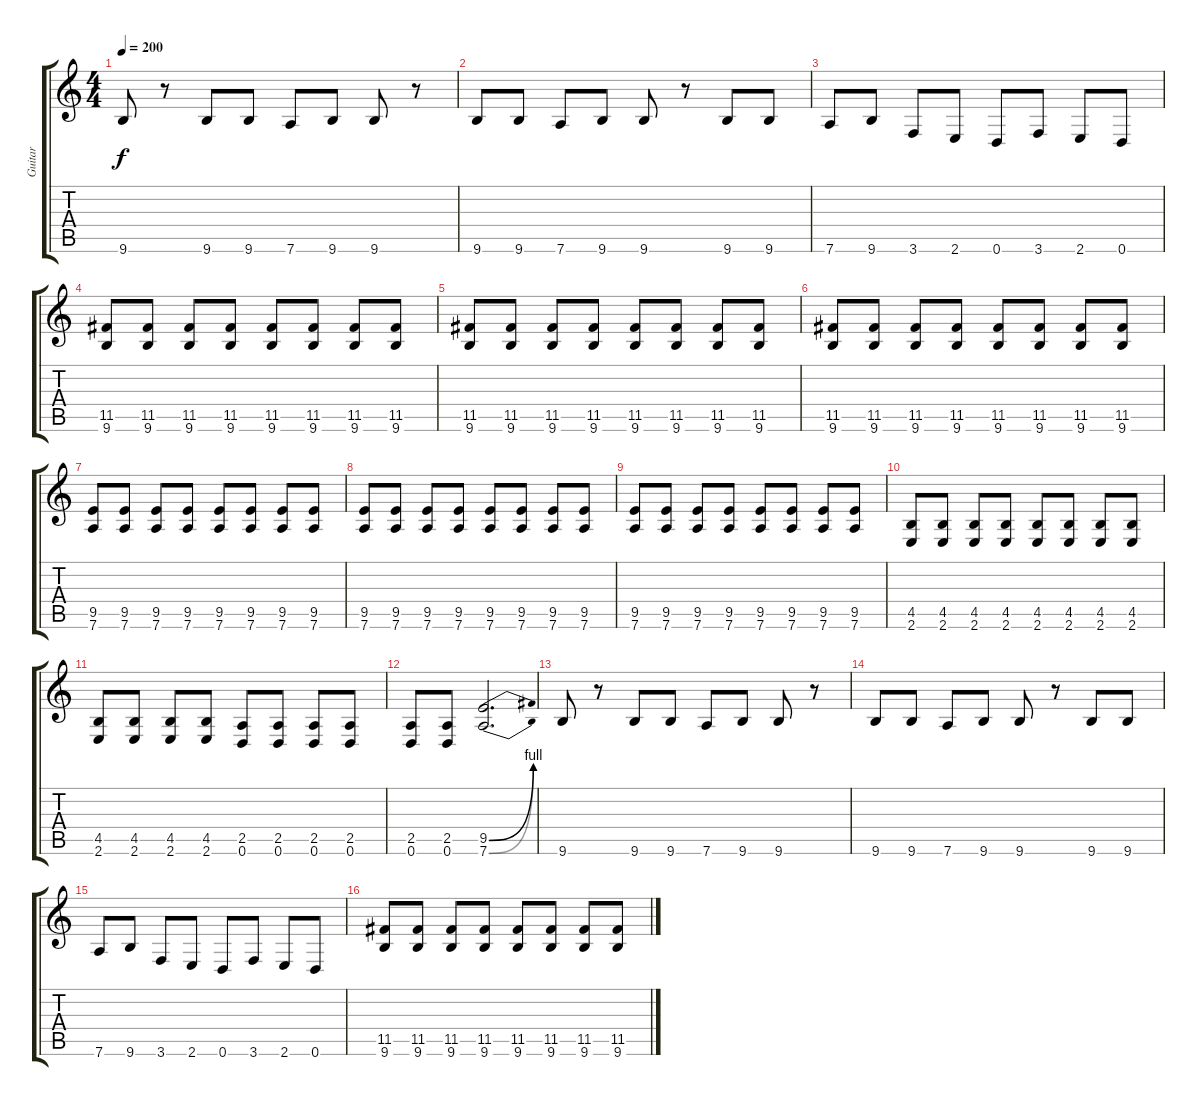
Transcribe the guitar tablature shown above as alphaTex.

\track ("Guitar" "Guitar") {instrument overdrivenguitar}
\staff {score tabs}
\tuning (D4 A3 F3 C3 G2 D2) {hide}
\ts (4 4)
\tempo 200
\clef g2
\ks c
9.6.8{dy f} r.8 9.6.8 9.6.8 7.6.8 9.6.8 9.6.8 r.8 |
9.6.8 9.6.8 7.6.8 9.6.8 9.6.8 r.8 9.6.8 9.6.8 |
7.6.8 9.6.8 3.6.8 2.6.8 0.6.8 3.6.8 2.6.8 0.6.8 |
(11.5 9.6).8 (11.5 9.6).8 (11.5 9.6).8 (11.5 9.6).8 (11.5 9.6).8 (11.5 9.6).8 (11.5 9.6).8 (11.5 9.6).8 |
(11.5 9.6).8 (11.5 9.6).8 (11.5 9.6).8 (11.5 9.6).8 (11.5 9.6).8 (11.5 9.6).8 (11.5 9.6).8 (11.5 9.6).8 |
(11.5 9.6).8 (11.5 9.6).8 (11.5 9.6).8 (11.5 9.6).8 (11.5 9.6).8 (11.5 9.6).8 (11.5 9.6).8 (11.5 9.6).8 |
(9.5 7.6).8 (9.5 7.6).8 (9.5 7.6).8 (9.5 7.6).8 (9.5 7.6).8 (9.5 7.6).8 (9.5 7.6).8 (9.5 7.6).8 |
(9.5 7.6).8 (9.5 7.6).8 (9.5 7.6).8 (9.5 7.6).8 (9.5 7.6).8 (9.5 7.6).8 (9.5 7.6).8 (9.5 7.6).8 |
(9.5 7.6).8 (9.5 7.6).8 (9.5 7.6).8 (9.5 7.6).8 (9.5 7.6).8 (9.5 7.6).8 (9.5 7.6).8 (9.5 7.6).8 |
(4.5 2.6).8 (4.5 2.6).8 (4.5 2.6).8 (4.5 2.6).8 (4.5 2.6).8 (4.5 2.6).8 (4.5 2.6).8 (4.5 2.6).8 |
(4.5 2.6).8 (4.5 2.6).8 (4.5 2.6).8 (4.5 2.6).8 (2.5 0.6).8 (2.5 0.6).8 (2.5 0.6).8 (2.5 0.6).8 |
(2.5 0.6).8 (2.5 0.6).8 (9.5{be (bend 0 0 60 4)} 7.6{be (bend 0 0 60 4)}).2{d} |
9.6.8 r.8 9.6.8 9.6.8 7.6.8 9.6.8 9.6.8 r.8 |
9.6.8 9.6.8 7.6.8 9.6.8 9.6.8 r.8 9.6.8 9.6.8 |
7.6.8 9.6.8 3.6.8 2.6.8 0.6.8 3.6.8 2.6.8 0.6.8 |
(11.5 9.6).8 (11.5 9.6).8 (11.5 9.6).8 (11.5 9.6).8 (11.5 9.6).8 (11.5 9.6).8 (11.5 9.6).8 (11.5 9.6).8
